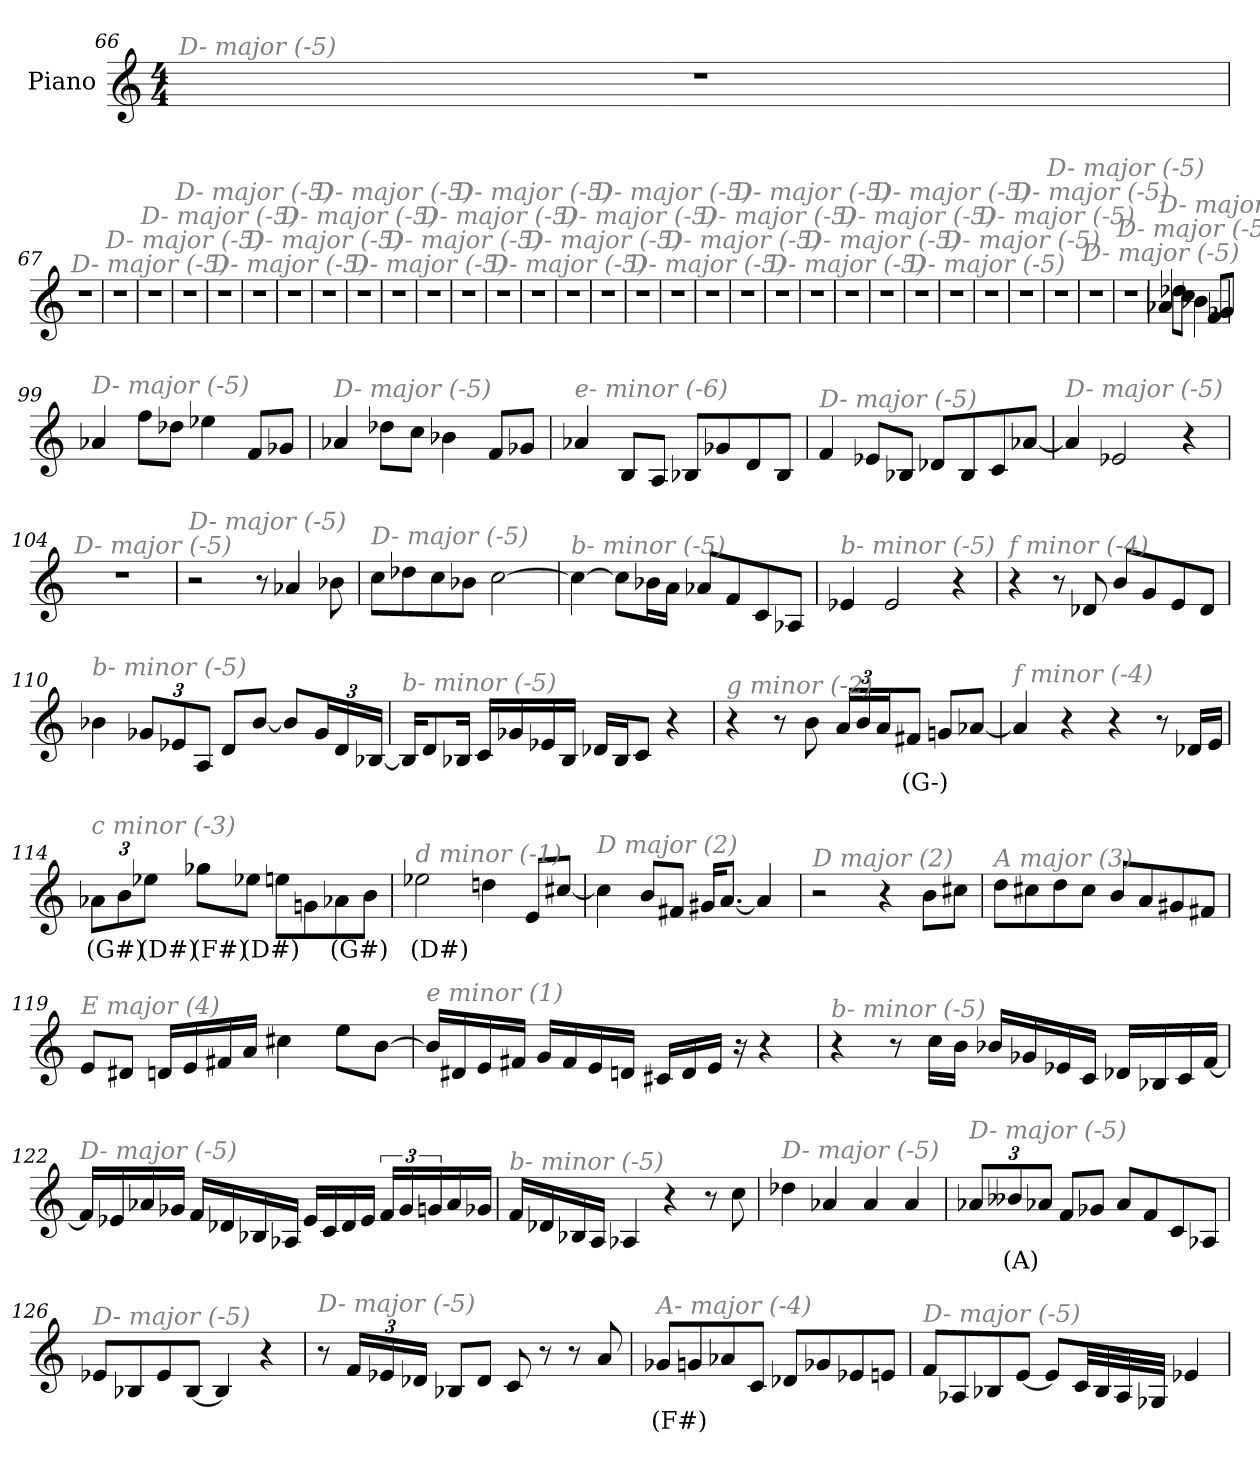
**kern	**text
*part1	*part1
*staff1	*staff1
*I"Piano	*
*I'Pno	*
*clefG2	*
*k[]	*
*M4/4	*
=66	=66
!LO:TX:i:color=#808080:t=D- major (-5)	!
1r	.
=67	=67
!LO:TX:i:color=#808080:t=D- major (-5)	!
1r	.
=68	=68
!LO:TX:i:color=#808080:t=D- major (-5)	!
1r	.
=69	=69
!LO:TX:i:color=#808080:t=D- major (-5)	!
1r	.
=70	=70
!LO:TX:i:color=#808080:t=D- major (-5)	!
1r	.
=71	=71
!LO:TX:i:color=#808080:t=D- major (-5)	!
1r	.
!!LO:LB:g=z
=72	=72
!LO:TX:i:color=#808080:t=D- major (-5)	!
1r	.
=73	=73
!LO:TX:i:color=#808080:t=D- major (-5)	!
1r	.
=74	=74
!LO:TX:i:color=#808080:t=D- major (-5)	!
1r	.
=75	=75
!LO:TX:i:color=#808080:t=D- major (-5)	!
1r	.
=76	=76
!LO:TX:i:color=#808080:t=D- major (-5)	!
1r	.
=77	=77
!LO:TX:i:color=#808080:t=D- major (-5)	!
1r	.
=78	=78
!LO:TX:i:color=#808080:t=D- major (-5)	!
1r	.
=79	=79
!LO:TX:i:color=#808080:t=D- major (-5)	!
1r	.
=80	=80
!LO:TX:i:color=#808080:t=D- major (-5)	!
1r	.
=81	=81
!LO:TX:i:color=#808080:t=D- major (-5)	!
1r	.
=82	=82
!LO:TX:i:color=#808080:t=D- major (-5)	!
1r	.
=83	=83
!LO:TX:i:color=#808080:t=D- major (-5)	!
1r	.
!!LO:LB:g=z
=84	=84
!LO:TX:i:color=#808080:t=D- major (-5)	!
1r	.
=85	=85
!LO:TX:i:color=#808080:t=D- major (-5)	!
1r	.
=86	=86
!LO:TX:i:color=#808080:t=D- major (-5)	!
1r	.
=87	=87
!LO:TX:i:color=#808080:t=D- major (-5)	!
1r	.
=88	=88
!LO:TX:i:color=#808080:t=D- major (-5)	!
1r	.
=89	=89
!LO:TX:i:color=#808080:t=D- major (-5)	!
1r	.
=90	=90
!LO:TX:i:color=#808080:t=D- major (-5)	!
1r	.
=91	=91
!LO:TX:i:color=#808080:t=D- major (-5)	!
1r	.
=92	=92
!LO:TX:i:color=#808080:t=D- major (-5)	!
1r	.
=93	=93
!LO:TX:i:color=#808080:t=D- major (-5)	!
1r	.
=94	=94
!LO:TX:i:color=#808080:t=D- major (-5)	!
1r	.
=95	=95
!LO:TX:i:color=#808080:t=D- major (-5)	!
1r	.
!!LO:LB:g=z
=96	=96
!LO:TX:i:color=#808080:t=D- major (-5)	!
1r	.
=97	=97
!LO:TX:i:color=#808080:t=D- major (-5)	!
1r	.
=98	=98
!LO:TX:i:color=#808080:t=D- major (-5)	!
4a-X/	.
8dd-X\L	.
8cc\J	.
4b-X\	.
8f/L	.
8g-X/J	.
=99	=99
!LO:TX:i:color=#808080:t=D- major (-5)	!
4a-X/	.
8ff\L	.
8dd-X\J	.
4ee-X\	.
8f/L	.
8g-X/J	.
=100	=100
!LO:TX:i:color=#808080:t=D- major (-5)	!
4a-X/	.
8dd-X\L	.
8cc\J	.
4b-X\	.
8f/L	.
8g-X/J	.
=101	=101
!LO:TX:i:color=#808080:t=e- minor (-6)	!
4a-X/	.
8B/L	.
8A/J	.
8B-X/L	.
8g-X/	.
8d/	.
8B-/J	.
!!LO:LB:g=z
=102	=102
!LO:TX:i:color=#808080:t=D- major (-5)	!
4f/	.
8e-X/L	.
8B-X/J	.
8d-X/L	.
8B-/	.
8c/	.
[8a-X/J	.
=103	=103
!LO:TX:i:color=#808080:t=D- major (-5)	!
4a-/]	.
2e-X/	.
4r	.
=104	=104
!LO:TX:i:color=#808080:t=D- major (-5)	!
1r	.
=105	=105
!LO:TX:i:color=#808080:t=D- major (-5)	!
2r	.
8r	.
4a-X/	.
8b-X\	.
=106	=106
!LO:TX:i:color=#808080:t=D- major (-5)	!
8cc\L	.
8dd-X\	.
8cc\	.
8b-X\J	.
[2cc\	.
!!LO:LB:g=z
=107	=107
!LO:TX:i:color=#808080:t=b- minor (-5)	!
4cc\_	.
8cc\L]	.
16b-X\L	.
16a\JJ	.
8a-X/L	.
8f/	.
8c/	.
8A-X/J	.
=108	=108
!LO:TX:i:color=#808080:t=b- minor (-5)	!
4e-X/	.
2e-/	.
4r	.
=109	=109
!LO:TX:i:color=#808080:t=f minor (-4)	!
4r	.
8r	.
8d-X/	.
8b/L	.
8g/	.
8e/	.
8d-/J	.
=110	=110
!LO:TX:i:color=#808080:t=b- minor (-5)	!
4b-X\	.
*Xbrackettup	*
12g-X/L	.
12e-X/	.
12A/J	.
8d/L	.
[8b-/J	.
8b-/L]	.
24g-/L	.
24d/	.
[24B-X/JJ	.
!!LO:LB:g=z
=111	=111
!LO:TX:i:color=#808080:t=b- minor (-5)	!
16B-/KL]	.
8d/	.
16B-X/Jk	.
16c/LL	.
16g-X/	.
16e-X/	.
16B-/JJ	.
16d-X/LL	.
16B-/J	.
8c/J	.
4r	.
=112	=112
!LO:TX:i:color=#808080:t=g minor (-2)	!
4r	.
8r	.
8b\	.
24a/LL	.
24b/	.
24a/J	.
8f#Xi/J	(G-)
8gn/L	.
[8a-X/J	.
=113	=113
!LO:TX:i:color=#808080:t=f minor (-4)	!
4a-/]	.
4r	.
4r	.
8r	.
16d-X/LL	.
16e/JJ	.
=114	=114
!LO:TX:i:color=#808080:t=c minor (-3)	!
12a-Xi\L	(G#)
12b\	.
12ee-Xi\J	(D#)
8gg-Xi\L	(F#)
8ee-Xi\J	(D#)
8ee\L	.
8gn\	.
8a-Xi\	(G#)
8b\J	.
!!LO:LB:g=z
=115	=115
!LO:TX:i:color=#808080:t=d minor (-1)	!
2ee-Xi\	(D#)
4ddn\	.
8e/L	.
[8cc#X/J	.
=116	=116
!LO:TX:i:color=#808080:t=D major (2)	!
4cc#\]	.
8b/L	.
8f#X/J	.
16g#Xj/KL	.
[8.a/J	.
4a/]	.
=117	=117
!LO:TX:i:color=#808080:t=D major (2)	!
2r	.
4r	.
8b\L	.
8cc#X\J	.
=118	=118
!LO:TX:i:color=#808080:t=A major (3)	!
8dd\L	.
8cc#X\	.
8dd\	.
8cc#\J	.
8b/L	.
8a/	.
8g#X/	.
8f#X/J	.
!!LO:LB:g=z
=119	=119
!LO:TX:i:color=#808080:t=E major (4)	!
8e/L	.
8d#X/J	.
16dn/LL	.
16e/	.
16f#X/	.
16a/JJ	.
4cc#X\	.
8ee\L	.
[8b\J	.
=120	=120
!LO:TX:i:color=#808080:t=e minor (1)	!
16b/LL]	.
16d#X/	.
16e/	.
16f#X/JJ	.
16g/LL	.
16f#/	.
16e/	.
16dn/JJ	.
16c#X/LL	.
16d/	.
16e/JJ	.
16r	.
4r	.
=121	=121
!LO:TX:i:color=#808080:t=b- minor (-5)	!
4r	.
8r	.
16cc\LL	.
16b\JJ	.
16b-X/LL	.
16g-X/	.
16e-X/	.
16c/JJ	.
16d-X/LL	.
16B-X/	.
16c/	.
[16f/JJ	.
!!LO:LB:g=z
=122	=122
!LO:TX:i:color=#808080:t=D- major (-5)	!
16f/LL]	.
16e-X/	.
16a-X/	.
16g-X/JJ	.
16f/LL	.
16d-X/	.
16B-X/	.
16A-X/JJ	.
16e-/LL	.
16c/	.
16d-/	.
16e-/JJ	.
*brackettup	*
24f/LL	.
24g-/	.
24gn/	.
16a-/	.
16g-X/JJ	.
=123	=123
!LO:TX:i:color=#808080:t=b- minor (-5)	!
16f/LL	.
16d-X/	.
16B-X/	.
16A/JJ	.
4A-X/	.
4r	.
8r	.
8cc\	.
=124	=124
!LO:TX:i:color=#808080:t=D- major (-5)	!
4dd-X\	.
4a-X/	.
4a-/	.
4a-/	.
!!LO:PB:g=z
=125	=125
*Xbrackettup	*
!LO:TX:i:color=#808080:t=D- major (-5)	!
12a-X/L	.
12b--XZ/	(A)
12a-X/J	.
8f/L	.
8g-X/J	.
8a-/L	.
8f/	.
8c/	.
8A-X/J	.
=126	=126
!LO:TX:i:color=#808080:t=D- major (-5)	!
8e-X/L	.
8B-X/	.
8e-/	.
[8B-/J	.
4B-/]	.
4r	.
=127	=127
!LO:TX:i:color=#808080:t=D- major (-5)	!
8r	.
24f/LL	.
24e-X/	.
24d-X/JJ	.
8B-X/L	.
8d-/J	.
8c/	.
8r	.
8r	.
8a/	.
=128	=128
!LO:TX:i:color=#808080:t=A- major (-4)	!
8g-Xi/L	(F#)
8g/	.
8a-X/	.
8c/J	.
8d-X/L	.
8g-X/	.
8e-X/	.
8en/J	.
!!LO:LB:g=z
=129	=129
!LO:TX:i:color=#808080:t=D- major (-5)	!
8f/L	.
8A-X/	.
8B-X/	.
[8e/J	.
8e/L]	.
32c/LL	.
32B-/	.
32A-/	.
32G-X/JJJ	.
4e-X/	.
=	=
*-	*-
